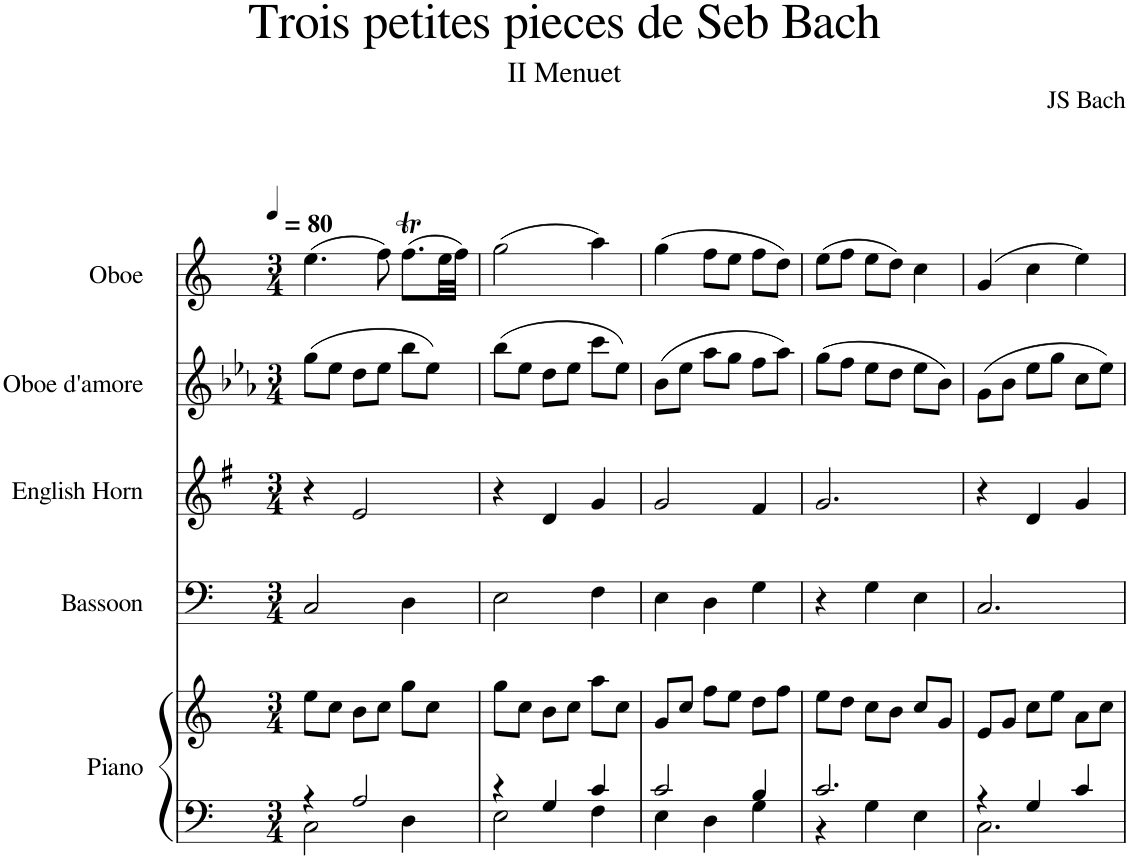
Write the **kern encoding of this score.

**kern	**kern	**kern	**kern	**kern	**kern
*part5	*part5	*part4	*part3	*part2	*part1
*staff6	*staff5	*staff4	*staff3	*staff2	*staff1
*I"Piano	*	*I"Bassoon	*I"English Horn	*I"Oboe d'amore	*I"Oboe
*I'Pno.	*	*I'Bsn.	*I'E. Hn.	*I'Ob. d'a.	*I'Ob.
*clefF4	*clefG2	*clefF4	*clefG2	*clefG2	*clefG2
*	*	*	*Trd4c7	*Trd2c3	*
*k[]	*k[]	*k[]	*k[f#]	*k[b-e-a-]	*k[]
*M3/4	*M3/4	*M3/4	*M3/4	*M3/4	*M3/4
=1	=1	=1	=1	=1	=1
*^	*	*	*	*	*
!	!	!	!	!	!	!LO:TX:a:t== 80
4r	2C\	8ee\L	2C/	4r	(8gg\L	(4.ee\
.	.	8cc\J	.	.	8ee-\J	.
2A/	.	8b\L	.	2e/	8dd\L	.
.	.	8cc\J	.	.	8ee-\J	8ff\)
.	4D\	8gg\L	4D\	.	8bb-\L	(8.ffT\L
.	.	8cc\J	.	.	8ee-\J)	.
.	.	.	.	.	.	32ee\LL
.	.	.	.	.	.	32ff\JJJ)
=2	=2	=2	=2	=2	=2	=2
4r	2E\	8gg\L	2E\	4r	(8bb-\L	(2gg\
.	.	8cc\J	.	.	8ee-\J	.
4G/	.	8b\L	.	4d/	8dd\L	.
.	.	8cc\J	.	.	8ee-\J	.
4c/	4F\	8aa\L	4F\	4g/	8ccc\L	4aa\)
.	.	8cc\J	.	.	8ee-\J)	.
=3	=3	=3	=3	=3	=3	=3
2c/	4E\	8g/L	4E\	2g/	(8b-\L	(4gg\
.	.	8cc/J	.	.	8ee-\J	.
.	4D\	8ff\L	4D\	.	8aa-\L	8ff\L
.	.	8ee\J	.	.	8gg\J	8ee\J
4B/	4G\	8dd\L	4G\	4f#/	8ff\L	8ff\L
.	.	8ff\J	.	.	8aa-\J)	8dd\J)
=4	=4	=4	=4	=4	=4	=4
2.c/	4r	8ee\L	4r	2.g/	(8gg\L	(8ee\L
.	.	8dd\J	.	.	8ff\J	8ff\J
.	4G\	8cc\L	4G\	.	8ee-\L	8ee\L
.	.	8b\J	.	.	8dd\J	8dd\J)
.	4E\	8cc/L	4E\	.	8ee-\L	4cc\
.	.	8g/J	.	.	8b-\J)	.
=5	=5	=5	=5	=5	=5	=5
4r	2.C\	8e/L	2.C/	4r	(8g\L	(4g/
.	.	8g/J	.	.	8b-\J	.
4G/	.	8cc\L	.	4d/	8ee-\L	4cc\
.	.	8ee\J	.	.	8gg\J	.
4c/	.	8a\L	.	4g/	8cc\L	4ee\)
.	.	8cc\J	.	.	8ee-\J)	.
*v	*v	*	*	*	*	*
=	=	=	=	=	=
*-	*-	*-	*-	*-	*-
